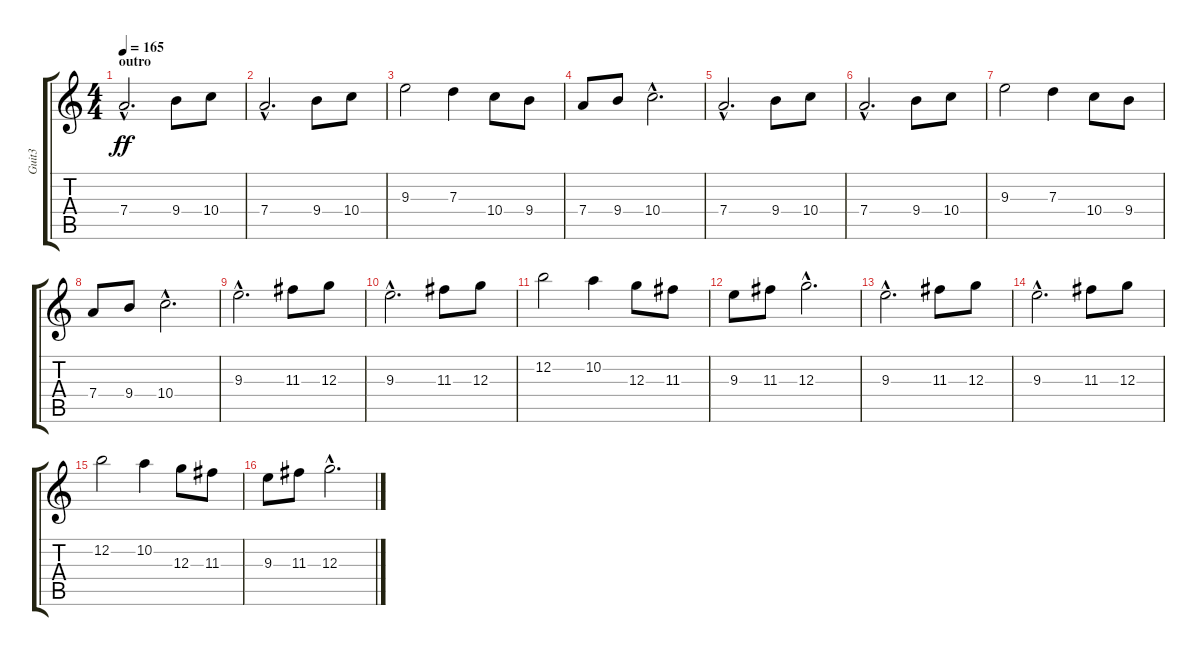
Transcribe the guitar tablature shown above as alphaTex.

\track ("Guit3" "Guit3") {instrument overdrivenguitar}
\staff {score tabs}
\tuning (E4 B3 G3 D3 A2 E2) {hide}
\ts (4 4)
\section ("" "outro")
\tempo 165
\clef g2
\ks c
7.4{hac}.2{d dy ff} 9.4.8 10.4.8 |
7.4{hac}.2{d} 9.4.8 10.4.8 |
9.3.2 7.3.4 10.4.8 9.4.8 |
7.4.8 9.4.8 10.4{hac}.2{d} |
7.4{hac}.2{d} 9.4.8 10.4.8 |
7.4{hac}.2{d} 9.4.8 10.4.8 |
9.3.2 7.3.4 10.4.8 9.4.8 |
7.4.8 9.4.8 10.4{hac}.2{d} |
9.3{hac}.2{d} 11.3.8 12.3.8 |
9.3{hac}.2{d} 11.3.8 12.3.8 |
12.2.2 10.2.4 12.3.8 11.3.8 |
9.3.8 11.3.8 12.3{hac}.2{d} |
9.3{hac}.2{d} 11.3.8 12.3.8 |
9.3{hac}.2{d} 11.3.8 12.3.8 |
12.2.2 10.2.4 12.3.8 11.3.8 |
9.3.8 11.3.8 12.3{hac}.2{d}
